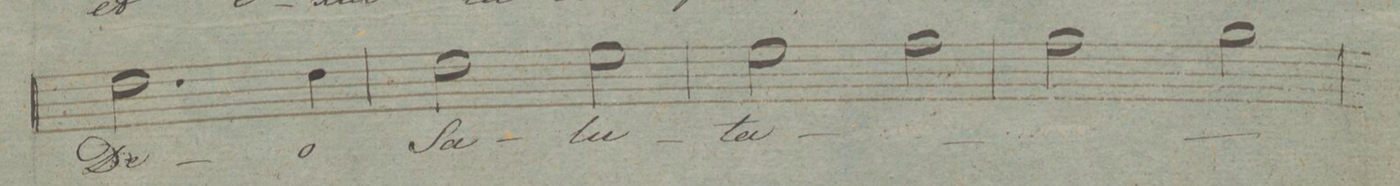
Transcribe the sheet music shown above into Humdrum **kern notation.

**kern	**text	**dynam
*I"Tenore.	*	*
*clefC4	*	*
*k[]	*	*
*met(c|)	*	*
*M2/2	*	*
2.c\	De-	.
4c\	-o	.
=17	=17	=17
1ryy	.	.
=18	=18	=18
2c\	Sa-	.
2d\	-lu-	.
=19	=19	=19
2d\	-ta-	.
2e\	.	.
=20	=20	=20
2e\	.	.
2f\	.	.
=21	=21	=21
*-	*-	*-
